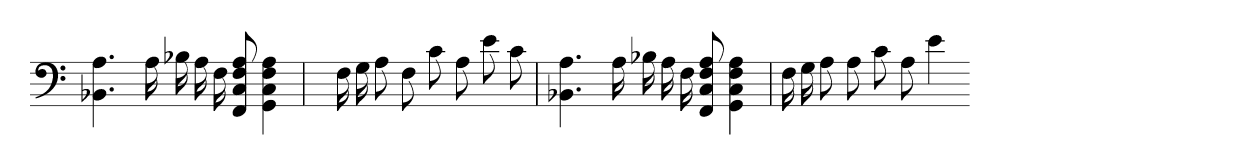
**kern
*part1
*staff1
=1
4.BB-X 4.A
16A
16B-X
16A
16F
8FF 8C 8F 8A
4GG 4C 4F 4A
=2
8ryy
16F
16G
8A
8F
8c
8A
8e
8c
=3
4.BB-X 4.A
16A
16B-X
16A
16F
8FF 8C 8F 8A
4GG 4C 4F 4A
=4

16F
16G
8A
8A
8c
8A
4e
=-
*-
